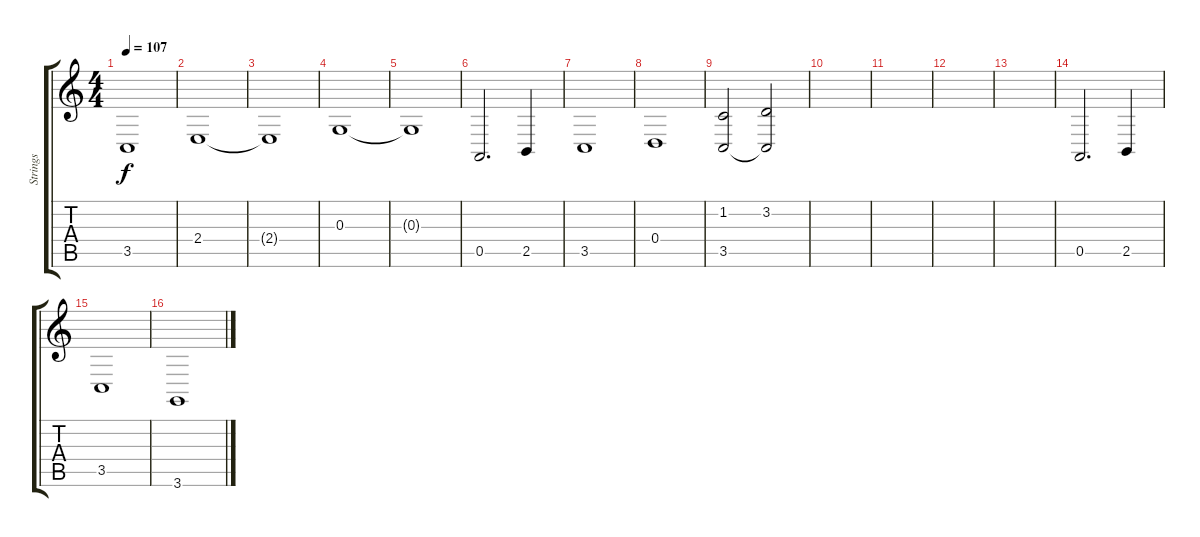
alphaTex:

\track ("Strings" "Strings") {instrument stringensemble2}
\staff {score tabs}
\tuning (E4 B3 G3 D3 A2 E2) {hide}
\ts (4 4)
\tempo 107
\clef g2
\ks c
3.5.1{dy f} |
2.4.1 |
2.4{t}.1 |
0.3.1 |
0.3{t}.1 |
0.5.2{d} 2.5.4 |
3.5.1 |
0.4.1 |
(1.2 3.5).2 (3.2 3.5{t}).2 |
|
|
|
|
0.5.2{d} 2.5.4 |
3.5.1 |
3.6.1
